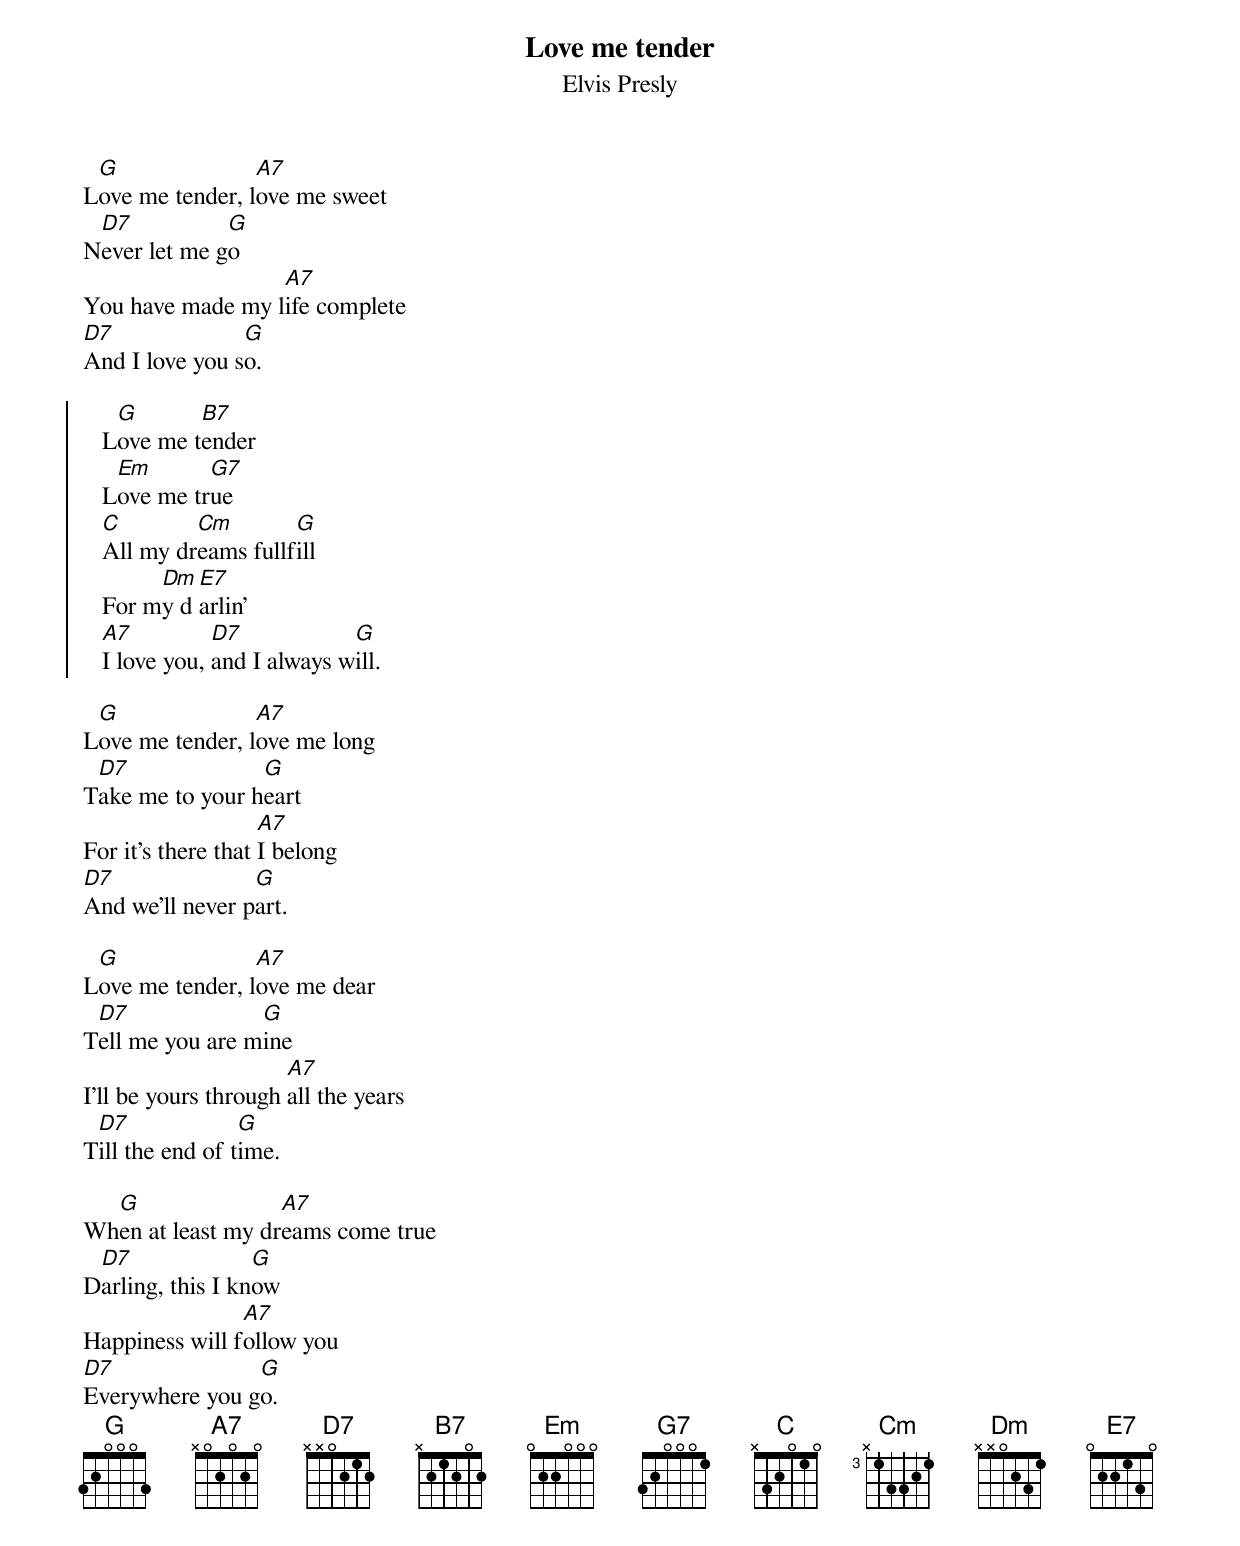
{t:Love me tender}
{st:Elvis Presly}
L[G]ove me tender, l[A7]ove me sweet
N[D7]ever let me g[G]o
You have made my l[A7]ife complete
[D7]And I love you s[G]o.

{soc}
   L[G]ove me t[B7]ender
   L[Em]ove me tr[G7]ue
   [C]All my dr[Cm]eams fullf[G]ill
   For m[Dm]y d[E7]arlin'
   [A7]I love you, [D7]and I always w[G]ill.
{eoc}

L[G]ove me tender, l[A7]ove me long
T[D7]ake me to your h[G]eart
For it's there that [A7]I belong
[D7]And we'll never p[G]art.

L[G]ove me tender, l[A7]ove me dear
T[D7]ell me you are m[G]ine
I'll be yours through [A7]all the years
T[D7]ill the end of t[G]ime.

Wh[G]en at least my dr[A7]eams come true
D[D7]arling, this I kn[G]ow
Happiness will f[A7]ollow you
[D7]Everywhere you g[G]o.
